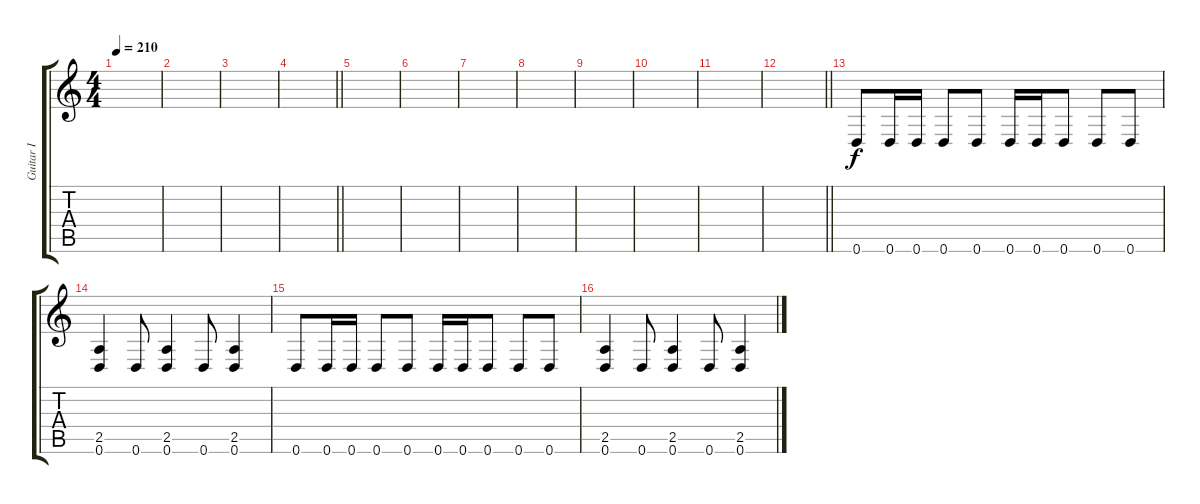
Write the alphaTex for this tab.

\track ("Guitar I" "Guitar I") {instrument distortionguitar}
\staff {score tabs}
\tuning (D4 A3 F3 C3 G2 D2) {hide}
\ts (4 4)
\tempo 210
\clef g2
\ks c
|
|
|
\barLineRight lightlight
|
|
|
|
|
|
|
|
\barLineRight lightlight
|
0.6.8 0.6.16 0.6.16 0.6.8 0.6.8 0.6.16 0.6.16 0.6.8 0.6.8 0.6.8 |
(2.5 0.6).4 0.6.8 (2.5 0.6).4 0.6.8 (2.5 0.6).4 |
0.6.8 0.6.16 0.6.16 0.6.8 0.6.8 0.6.16 0.6.16 0.6.8 0.6.8 0.6.8 |
(2.5 0.6).4 0.6.8 (2.5 0.6).4 0.6.8 (2.5 0.6).4
